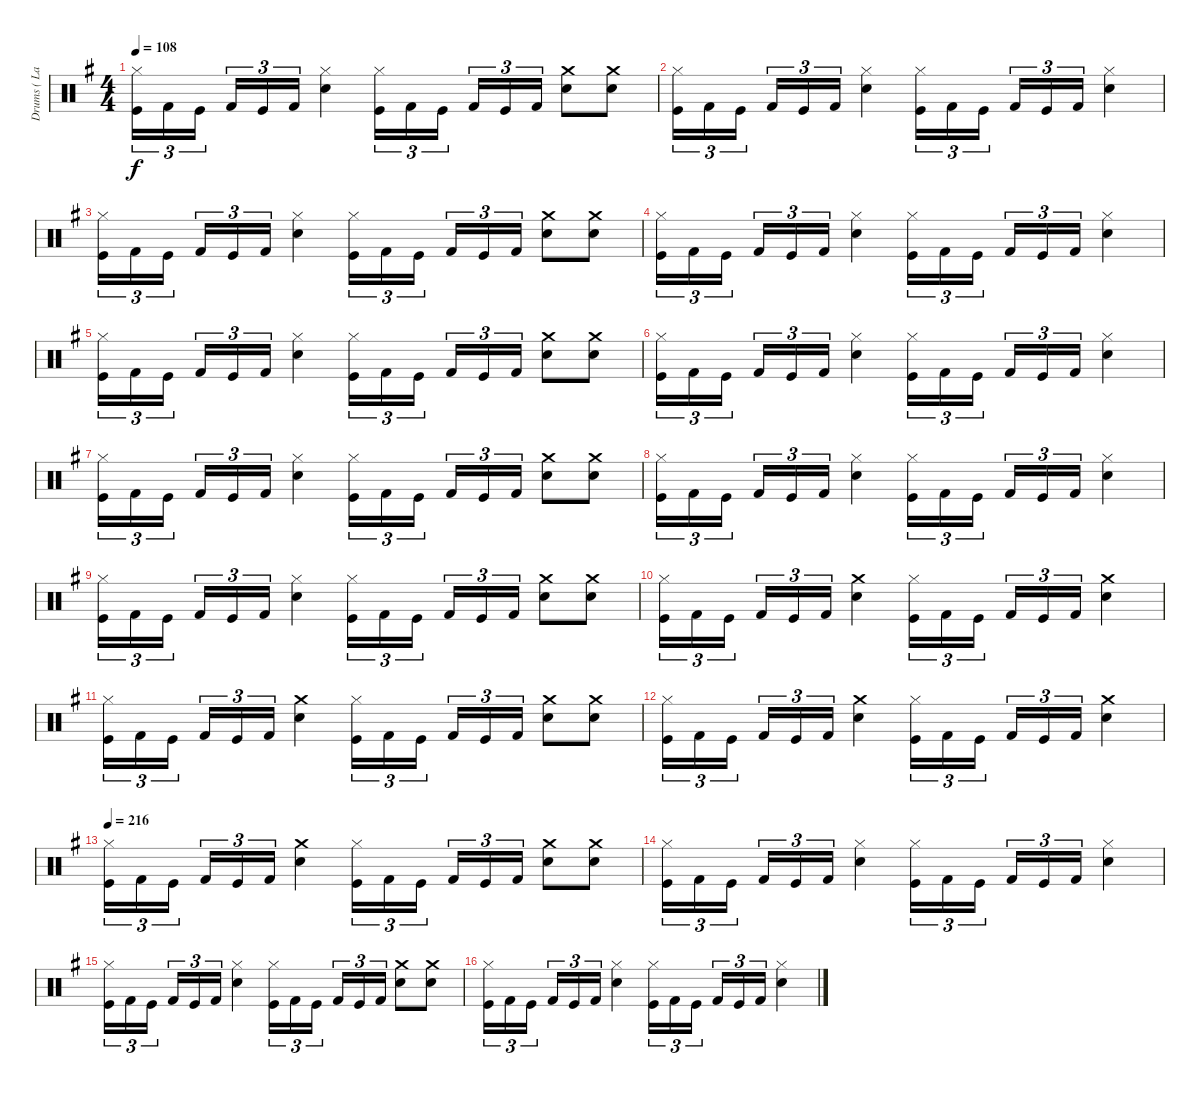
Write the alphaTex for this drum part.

\track ("Drums ( Lars )" "Drums ( La") {instrument percussion}
\staff {score}
\articulation defaults
\ts (4 4)
\tempo 108
\clef neutral
\ks g
("Hi-Hat (closed)" "Kick (hit)").16{tu (3 2) dy f} "Kick (hit) 2".16{tu (3 2)} "Kick (hit)".16{tu (3 2) beam splitsecondary} "Kick (hit) 2".16{tu (3 2)} "Kick (hit)".16{tu (3 2)} "Kick (hit) 2".16{tu (3 2)} ("Snare (hit) 2" "Hi-Hat (closed)").4 ("Hi-Hat (closed)" "Kick (hit)").16{tu (3 2)} "Kick (hit) 2".16{tu (3 2)} "Kick (hit)".16{tu (3 2) beam splitsecondary} "Kick (hit) 2".16{tu (3 2)} "Kick (hit)".16{tu (3 2)} "Kick (hit) 2".16{tu (3 2)} ("Snare (hit) 2" "Crash medium (hit)").8 ("Snare (hit) 2" "Crash medium (hit)").8 |
("Hi-Hat (closed)" "Kick (hit)").16{tu (3 2)} "Kick (hit) 2".16{tu (3 2)} "Kick (hit)".16{tu (3 2) beam splitsecondary} "Kick (hit) 2".16{tu (3 2)} "Kick (hit)".16{tu (3 2)} "Kick (hit) 2".16{tu (3 2)} ("Snare (hit) 2" "Hi-Hat (closed)").4 ("Hi-Hat (closed)" "Kick (hit)").16{tu (3 2)} "Kick (hit) 2".16{tu (3 2)} "Kick (hit)".16{tu (3 2) beam splitsecondary} "Kick (hit) 2".16{tu (3 2)} "Kick (hit)".16{tu (3 2)} "Kick (hit) 2".16{tu (3 2)} ("Snare (hit) 2" "Hi-Hat (closed)").4 |
("Hi-Hat (closed)" "Kick (hit)").16{tu (3 2)} "Kick (hit) 2".16{tu (3 2)} "Kick (hit)".16{tu (3 2) beam splitsecondary} "Kick (hit) 2".16{tu (3 2)} "Kick (hit)".16{tu (3 2)} "Kick (hit) 2".16{tu (3 2)} ("Snare (hit) 2" "Hi-Hat (closed)").4 ("Hi-Hat (closed)" "Kick (hit)").16{tu (3 2)} "Kick (hit) 2".16{tu (3 2)} "Kick (hit)".16{tu (3 2) beam splitsecondary} "Kick (hit) 2".16{tu (3 2)} "Kick (hit)".16{tu (3 2)} "Kick (hit) 2".16{tu (3 2)} ("Snare (hit) 2" "Crash medium (hit)").8 ("Snare (hit) 2" "Crash medium (hit)").8 |
("Hi-Hat (closed)" "Kick (hit)").16{tu (3 2)} "Kick (hit) 2".16{tu (3 2)} "Kick (hit)".16{tu (3 2) beam splitsecondary} "Kick (hit) 2".16{tu (3 2)} "Kick (hit)".16{tu (3 2)} "Kick (hit) 2".16{tu (3 2)} ("Snare (hit) 2" "Hi-Hat (closed)").4 ("Hi-Hat (closed)" "Kick (hit)").16{tu (3 2)} "Kick (hit) 2".16{tu (3 2)} "Kick (hit)".16{tu (3 2) beam splitsecondary} "Kick (hit) 2".16{tu (3 2)} "Kick (hit)".16{tu (3 2)} "Kick (hit) 2".16{tu (3 2)} ("Snare (hit) 2" "Hi-Hat (closed)").4 |
("Hi-Hat (closed)" "Kick (hit)").16{tu (3 2)} "Kick (hit) 2".16{tu (3 2)} "Kick (hit)".16{tu (3 2) beam splitsecondary} "Kick (hit) 2".16{tu (3 2)} "Kick (hit)".16{tu (3 2)} "Kick (hit) 2".16{tu (3 2)} ("Snare (hit) 2" "Hi-Hat (closed)").4 ("Hi-Hat (closed)" "Kick (hit)").16{tu (3 2)} "Kick (hit) 2".16{tu (3 2)} "Kick (hit)".16{tu (3 2) beam splitsecondary} "Kick (hit) 2".16{tu (3 2)} "Kick (hit)".16{tu (3 2)} "Kick (hit) 2".16{tu (3 2)} ("Snare (hit) 2" "Crash medium (hit)").8 ("Snare (hit) 2" "Crash medium (hit)").8 |
("Hi-Hat (closed)" "Kick (hit)").16{tu (3 2)} "Kick (hit) 2".16{tu (3 2)} "Kick (hit)".16{tu (3 2) beam splitsecondary} "Kick (hit) 2".16{tu (3 2)} "Kick (hit)".16{tu (3 2)} "Kick (hit) 2".16{tu (3 2)} ("Snare (hit) 2" "Hi-Hat (closed)").4 ("Hi-Hat (closed)" "Kick (hit)").16{tu (3 2)} "Kick (hit) 2".16{tu (3 2)} "Kick (hit)".16{tu (3 2) beam splitsecondary} "Kick (hit) 2".16{tu (3 2)} "Kick (hit)".16{tu (3 2)} "Kick (hit) 2".16{tu (3 2)} ("Snare (hit) 2" "Hi-Hat (closed)").4 |
("Hi-Hat (closed)" "Kick (hit)").16{tu (3 2)} "Kick (hit) 2".16{tu (3 2)} "Kick (hit)".16{tu (3 2) beam splitsecondary} "Kick (hit) 2".16{tu (3 2)} "Kick (hit)".16{tu (3 2)} "Kick (hit) 2".16{tu (3 2)} ("Snare (hit) 2" "Hi-Hat (closed)").4 ("Hi-Hat (closed)" "Kick (hit)").16{tu (3 2)} "Kick (hit) 2".16{tu (3 2)} "Kick (hit)".16{tu (3 2) beam splitsecondary} "Kick (hit) 2".16{tu (3 2)} "Kick (hit)".16{tu (3 2)} "Kick (hit) 2".16{tu (3 2)} ("Snare (hit) 2" "Crash medium (hit)").8 ("Snare (hit) 2" "Crash medium (hit)").8 |
("Hi-Hat (closed)" "Kick (hit)").16{tu (3 2)} "Kick (hit) 2".16{tu (3 2)} "Kick (hit)".16{tu (3 2) beam splitsecondary} "Kick (hit) 2".16{tu (3 2)} "Kick (hit)".16{tu (3 2)} "Kick (hit) 2".16{tu (3 2)} ("Snare (hit) 2" "Hi-Hat (closed)").4 ("Hi-Hat (closed)" "Kick (hit)").16{tu (3 2)} "Kick (hit) 2".16{tu (3 2)} "Kick (hit)".16{tu (3 2) beam splitsecondary} "Kick (hit) 2".16{tu (3 2)} "Kick (hit)".16{tu (3 2)} "Kick (hit) 2".16{tu (3 2)} ("Snare (hit) 2" "Hi-Hat (closed)").4 |
("Hi-Hat (closed)" "Kick (hit)").16{tu (3 2)} "Kick (hit) 2".16{tu (3 2)} "Kick (hit)".16{tu (3 2) beam splitsecondary} "Kick (hit) 2".16{tu (3 2)} "Kick (hit)".16{tu (3 2)} "Kick (hit) 2".16{tu (3 2)} ("Snare (hit) 2" "Hi-Hat (closed)").4 ("Hi-Hat (closed)" "Kick (hit)").16{tu (3 2)} "Kick (hit) 2".16{tu (3 2)} "Kick (hit)".16{tu (3 2) beam splitsecondary} "Kick (hit) 2".16{tu (3 2)} "Kick (hit)".16{tu (3 2)} "Kick (hit) 2".16{tu (3 2)} ("Snare (hit) 2" "Crash medium (hit)").8 ("Snare (hit) 2" "Crash medium (hit)").8 |
("Hi-Hat (closed)" "Kick (hit)").16{tu (3 2)} "Kick (hit) 2".16{tu (3 2)} "Kick (hit)".16{tu (3 2) beam splitsecondary} "Kick (hit) 2".16{tu (3 2)} "Kick (hit)".16{tu (3 2)} "Kick (hit) 2".16{tu (3 2)} ("Crash medium (hit)" "Snare (hit) 2").4 ("Hi-Hat (closed)" "Kick (hit)").16{tu (3 2)} "Kick (hit) 2".16{tu (3 2)} "Kick (hit)".16{tu (3 2) beam splitsecondary} "Kick (hit) 2".16{tu (3 2)} "Kick (hit)".16{tu (3 2)} "Kick (hit) 2".16{tu (3 2)} ("Crash medium (hit)" "Snare (hit) 2").4 |
("Hi-Hat (closed)" "Kick (hit)").16{tu (3 2)} "Kick (hit) 2".16{tu (3 2)} "Kick (hit)".16{tu (3 2) beam splitsecondary} "Kick (hit) 2".16{tu (3 2)} "Kick (hit)".16{tu (3 2)} "Kick (hit) 2".16{tu (3 2)} ("Crash medium (hit)" "Snare (hit) 2").4 ("Hi-Hat (closed)" "Kick (hit)").16{tu (3 2)} "Kick (hit) 2".16{tu (3 2)} "Kick (hit)".16{tu (3 2) beam splitsecondary} "Kick (hit) 2".16{tu (3 2)} "Kick (hit)".16{tu (3 2)} "Kick (hit) 2".16{tu (3 2)} ("Snare (hit) 2" "Crash medium (hit)").8 ("Snare (hit) 2" "Crash medium (hit)").8 |
("Hi-Hat (closed)" "Kick (hit)").16{tu (3 2)} "Kick (hit) 2".16{tu (3 2)} "Kick (hit)".16{tu (3 2) beam splitsecondary} "Kick (hit) 2".16{tu (3 2)} "Kick (hit)".16{tu (3 2)} "Kick (hit) 2".16{tu (3 2)} ("Crash medium (hit)" "Snare (hit) 2").4 ("Hi-Hat (closed)" "Kick (hit)").16{tu (3 2)} "Kick (hit) 2".16{tu (3 2)} "Kick (hit)".16{tu (3 2) beam splitsecondary} "Kick (hit) 2".16{tu (3 2)} "Kick (hit)".16{tu (3 2)} "Kick (hit) 2".16{tu (3 2)} ("Crash medium (hit)" "Snare (hit) 2").4 |
\tempo 216
("Hi-Hat (closed)" "Kick (hit)").16{tu (3 2)} "Kick (hit) 2".16{tu (3 2)} "Kick (hit)".16{tu (3 2) beam splitsecondary} "Kick (hit) 2".16{tu (3 2)} "Kick (hit)".16{tu (3 2)} "Kick (hit) 2".16{tu (3 2)} ("Crash medium (hit)" "Snare (hit) 2").4 ("Hi-Hat (closed)" "Kick (hit)").16{tu (3 2)} "Kick (hit) 2".16{tu (3 2)} "Kick (hit)".16{tu (3 2) beam splitsecondary} "Kick (hit) 2".16{tu (3 2)} "Kick (hit)".16{tu (3 2)} "Kick (hit) 2".16{tu (3 2)} ("Snare (hit) 2" "Crash medium (hit)").8 ("Snare (hit) 2" "Crash medium (hit)").8 |
("Hi-Hat (closed)" "Kick (hit)").16{tu (3 2)} "Kick (hit) 2".16{tu (3 2)} "Kick (hit)".16{tu (3 2) beam splitsecondary} "Kick (hit) 2".16{tu (3 2)} "Kick (hit)".16{tu (3 2)} "Kick (hit) 2".16{tu (3 2)} ("Snare (hit) 2" "Hi-Hat (closed)").4 ("Hi-Hat (closed)" "Kick (hit)").16{tu (3 2)} "Kick (hit) 2".16{tu (3 2)} "Kick (hit)".16{tu (3 2) beam splitsecondary} "Kick (hit) 2".16{tu (3 2)} "Kick (hit)".16{tu (3 2)} "Kick (hit) 2".16{tu (3 2)} ("Snare (hit) 2" "Hi-Hat (closed)").4 |
("Hi-Hat (closed)" "Kick (hit)").16{tu (3 2)} "Kick (hit) 2".16{tu (3 2)} "Kick (hit)".16{tu (3 2) beam splitsecondary} "Kick (hit) 2".16{tu (3 2)} "Kick (hit)".16{tu (3 2)} "Kick (hit) 2".16{tu (3 2)} ("Snare (hit) 2" "Hi-Hat (closed)").4 ("Hi-Hat (closed)" "Kick (hit)").16{tu (3 2)} "Kick (hit) 2".16{tu (3 2)} "Kick (hit)".16{tu (3 2) beam splitsecondary} "Kick (hit) 2".16{tu (3 2)} "Kick (hit)".16{tu (3 2)} "Kick (hit) 2".16{tu (3 2)} ("Snare (hit) 2" "Crash medium (hit)").8 ("Snare (hit) 2" "Crash medium (hit)").8 |
("Hi-Hat (closed)" "Kick (hit)").16{tu (3 2)} "Kick (hit) 2".16{tu (3 2)} "Kick (hit)".16{tu (3 2) beam splitsecondary} "Kick (hit) 2".16{tu (3 2)} "Kick (hit)".16{tu (3 2)} "Kick (hit) 2".16{tu (3 2)} ("Snare (hit) 2" "Hi-Hat (closed)").4 ("Hi-Hat (closed)" "Kick (hit)").16{tu (3 2)} "Kick (hit) 2".16{tu (3 2)} "Kick (hit)".16{tu (3 2) beam splitsecondary} "Kick (hit) 2".16{tu (3 2)} "Kick (hit)".16{tu (3 2)} "Kick (hit) 2".16{tu (3 2)} ("Snare (hit) 2" "Hi-Hat (closed)").4
